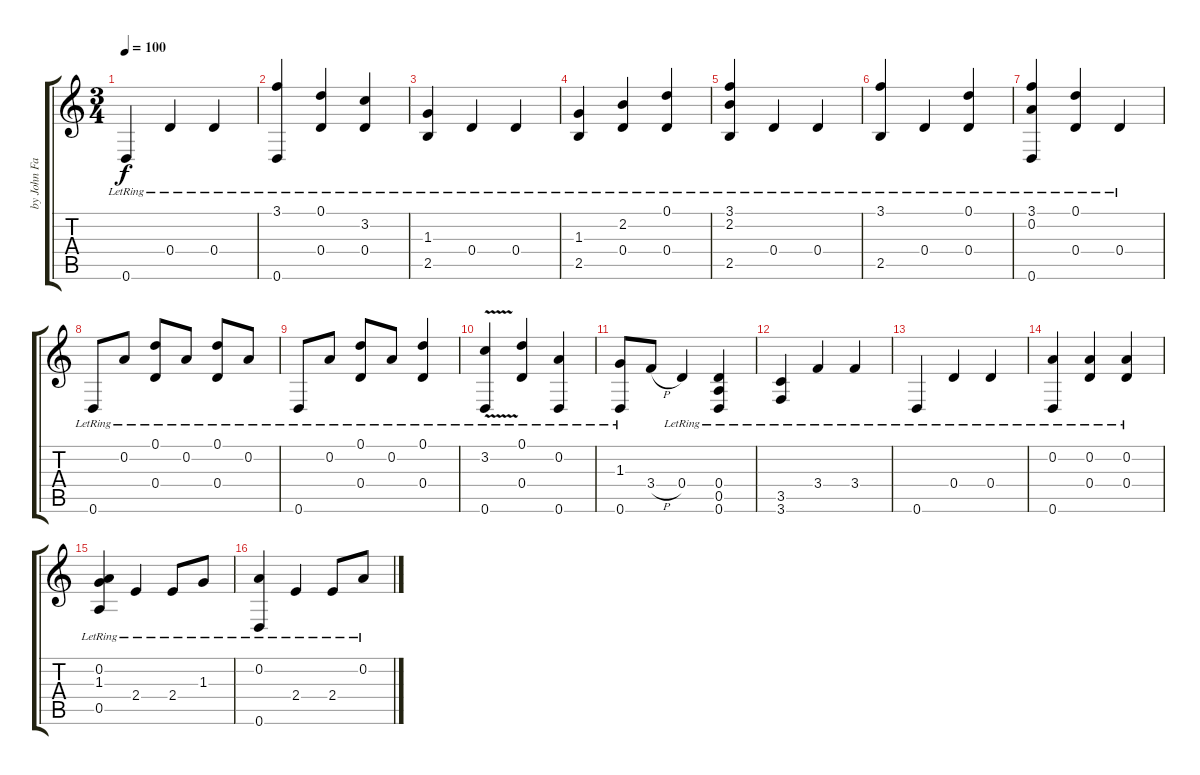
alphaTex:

\track ("by John Fahey" "by John Fa") {instrument acousticguitarsteel}
\staff {score tabs}
\tuning (D4 A3 Gb3 D3 A2 D2) {hide}
\ts (3 4)
\tempo 100
\clef g2
\ks c
0.6{lr}.4{dy f} 0.4{lr}.4 0.4{lr}.4 |
(3.1{lr} 0.6{lr}).4 (0.1{lr} 0.4{lr}).4 (3.2{lr} 0.4{lr}).4 |
(1.3{lr} 2.5{lr}).4 0.4{lr}.4 0.4{lr}.4 |
(1.3{lr} 2.5{lr}).4 (2.2{lr} 0.4{lr}).4 (0.1{lr} 0.4{lr}).4 |
(3.1{lr} 2.2{lr} 2.5{lr}).4 0.4{lr}.4 0.4{lr}.4 |
(3.1{lr} 2.5{lr}).4 0.4{lr}.4 (0.1{lr} 0.4{lr}).4 |
(3.1{lr} 0.2{lr} 0.6{lr}).4 (0.1{lr} 0.4{lr}).4 0.4{lr}.4 |
0.6{lr}.8 0.2{lr}.8 (0.1{lr} 0.4{lr}).8 0.2{lr}.8 (0.1{lr} 0.4{lr}).8 0.2{lr}.8 |
0.6{lr}.8 0.2{lr}.8 (0.1{lr} 0.4{lr}).8 0.2{lr}.8 (0.1{lr} 0.4{lr}).4 |
(3.2{v lr} 0.6{v lr}).4 (0.1{lr} 0.4{lr}).4 (0.2{lr} 0.6{lr}).4 |
(1.3{lr} 0.6{lr}).8 3.4{h}.8 0.4{lr}.4 (0.4{lr} 0.5{lr} 0.6{lr}).4 |
(3.5{lr} 3.6{lr}).4 3.4{lr}.4 3.4{lr}.4 |
0.6{lr}.4 0.4{lr}.4 0.4{lr}.4 |
(0.2{lr} 0.6{lr}).4 (0.2{lr} 0.4{lr}).4 (0.2{lr} 0.4{lr}).4 |
(0.2{lr} 1.3{lr} 0.5{lr}).4 2.4{lr}.4 2.4{lr}.8 1.3{lr}.8 |
(0.2{lr} 0.6{lr}).4 2.4{lr}.4 2.4{lr}.8 0.2{lr}.8
